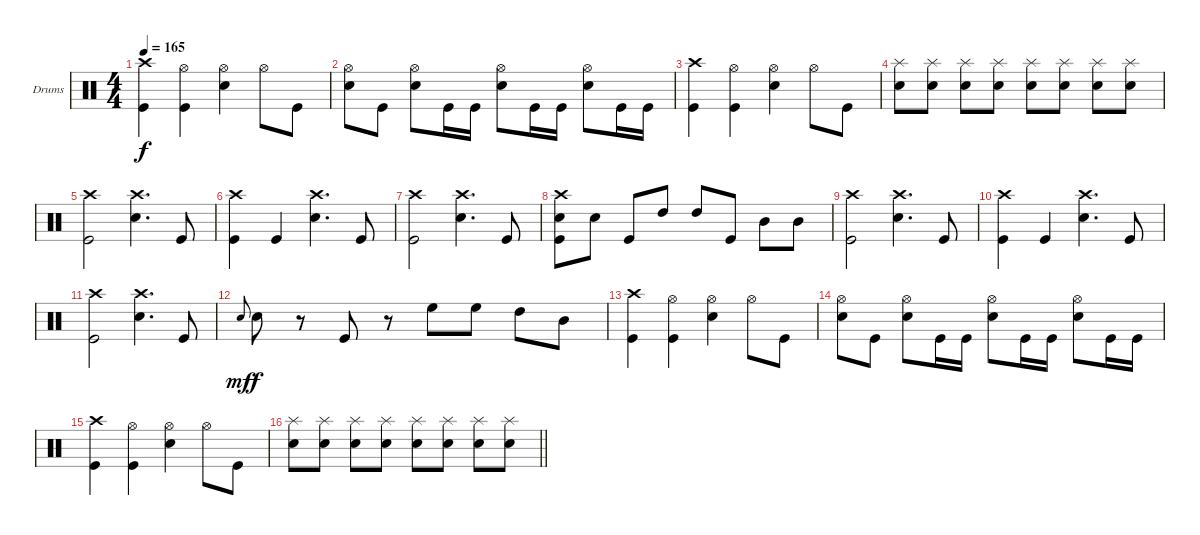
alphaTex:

\bracketExtendMode groupsimilarinstruments
\firstSystemTrackNameOrientation horizontal
\otherSystemsTrackNameOrientation horizontal
\track ("Drumkit" "Drums") {instrument percussion}
\staff {score}
\articulation defaults
\ts (4 4)
\tempo 165
\clef neutral
\ks c
("Crash high (hit)" "Kick (hit)").4{dy f} ("Hi-Hat (open)" "Kick (hit)").4 ("Hi-Hat (open)" "Snare (hit) 2").4 "Hi-Hat (open)".8 "Kick (hit)".8 |
("Hi-Hat (open)" "Snare (hit) 2").8 "Kick (hit)".8 ("Hi-Hat (open)" "Snare (hit) 2").8 "Kick (hit)".16 "Kick (hit)".16 ("Hi-Hat (open)" "Snare (hit) 2").8 "Kick (hit)".16 "Kick (hit)".16 ("Hi-Hat (open)" "Snare (hit) 2").8 "Kick (hit)".16 "Kick (hit)".16 |
("Crash high (hit)" "Kick (hit)").4 ("Hi-Hat (open)" "Kick (hit)").4 ("Hi-Hat (open)" "Snare (hit) 2").4 "Hi-Hat (open)".8 "Kick (hit)".8 |
("Splash (hit)" "Snare (hit) 2").8 ("Splash (hit)" "Snare (hit) 2").8 ("Splash (hit)" "Snare (hit) 2").8 ("Splash (hit)" "Snare (hit) 2").8 ("Splash (hit)" "Snare (hit) 2").8 ("Splash (hit)" "Snare (hit) 2").8 ("Splash (hit)" "Snare (hit) 2").8 ("Splash (hit)" "Snare (hit) 2").8 |
("Crash high (hit)" "Kick (hit)").2 ("Crash high (hit)" "Snare (hit) 2").4{d} "Kick (hit)".8 |
("Crash high (hit)" "Kick (hit)").4 "Kick (hit)".4 ("Crash high (hit)" "Snare (hit) 2").4{d} "Kick (hit)".8 |
("Crash high (hit)" "Kick (hit)").2 ("Crash high (hit)" "Snare (hit) 2").4{d} "Kick (hit)".8 |
("Crash high (hit)" "Snare (hit) 2" "Kick (hit)").8 "Snare (hit) 2".8 "Kick (hit)".8 "High Tom (hit)".8 "High Tom (hit)".8 "Kick (hit)".8 "Mid Tom (hit)".8 "Mid Tom (hit)".8 |
("Crash high (hit)" "Kick (hit)").2 ("Crash high (hit)" "Snare (hit) 2").4{d} "Kick (hit)".8 |
("Crash high (hit)" "Kick (hit)").4 "Kick (hit)".4 ("Crash high (hit)" "Snare (hit) 2").4{d} "Kick (hit)".8 |
("Crash high (hit)" "Kick (hit)").2 ("Crash high (hit)" "Snare (hit) 2").4{d} "Kick (hit)".8 |
"Snare (hit) 2".8{gr onbeat dy mf} "Snare (hit) 2".8{dy f} r.8 "Kick (hit)".8 r.8 "High Floor Tom (hit)".8 "High Floor Tom (hit)".8 "High Tom (hit)".8 "Mid Tom (hit)".8 |
("Crash high (hit)" "Kick (hit)").4 ("Hi-Hat (open)" "Kick (hit)").4 ("Hi-Hat (open)" "Snare (hit) 2").4 "Hi-Hat (open)".8 "Kick (hit)".8 |
("Hi-Hat (open)" "Snare (hit) 2").8 "Kick (hit)".8 ("Hi-Hat (open)" "Snare (hit) 2").8 "Kick (hit)".16 "Kick (hit)".16 ("Hi-Hat (open)" "Snare (hit) 2").8 "Kick (hit)".16 "Kick (hit)".16 ("Hi-Hat (open)" "Snare (hit) 2").8 "Kick (hit)".16 "Kick (hit)".16 |
("Crash high (hit)" "Kick (hit)").4 ("Hi-Hat (open)" "Kick (hit)").4 ("Hi-Hat (open)" "Snare (hit) 2").4 "Hi-Hat (open)".8 "Kick (hit)".8 |
\barLineRight lightlight
("Splash (hit)" "Snare (hit) 2").8 ("Splash (hit)" "Snare (hit) 2").8 ("Splash (hit)" "Snare (hit) 2").8 ("Splash (hit)" "Snare (hit) 2").8 ("Splash (hit)" "Snare (hit) 2").8 ("Splash (hit)" "Snare (hit) 2").8 ("Splash (hit)" "Snare (hit) 2").8 ("Splash (hit)" "Snare (hit) 2").8
